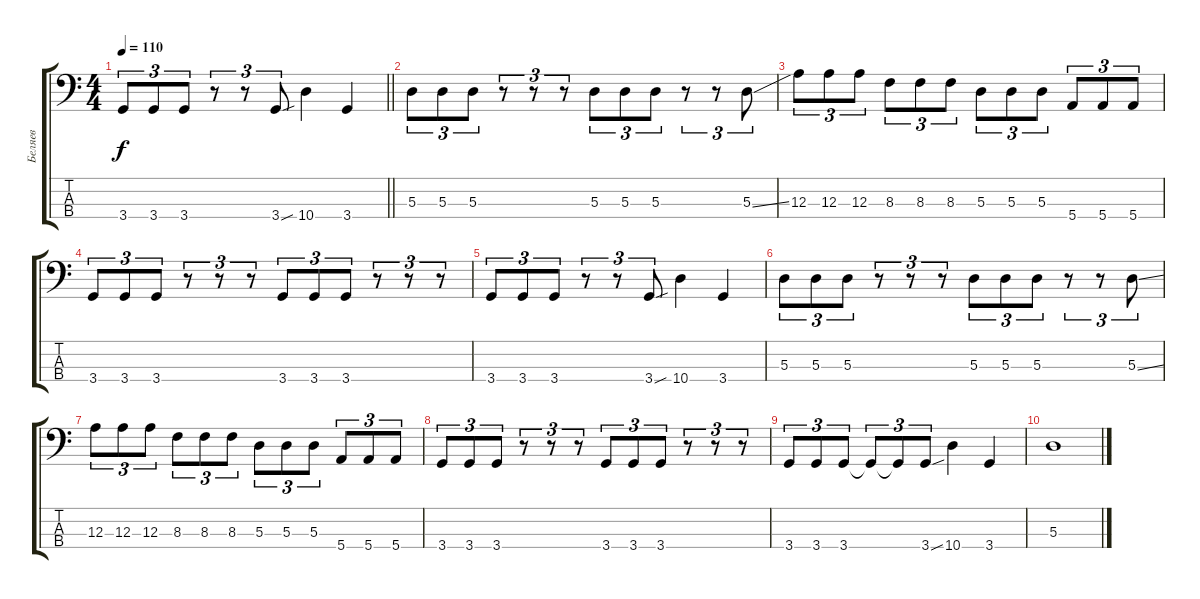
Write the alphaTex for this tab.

\track ("Беляев" "Беляев") {instrument electricbassfinger}
\staff {score tabs}
\tuning (G2 D2 A1 E1) {hide}
\ts (4 4)
\tempo 110
\clef f4
\barLineRight lightlight
\ks c
3.4.8{tu (3 2) dy f} 3.4.8{tu (3 2)} 3.4.8{tu (3 2)} r.8{tu (3 2)} r.8{tu (3 2)} 3.4{sou}.8{tu (3 2)} 10.4.4 3.4.4 |
5.3.8{tu (3 2)} 5.3.8{tu (3 2)} 5.3.8{tu (3 2)} r.8{tu (3 2)} r.8{tu (3 2)} r.8{tu (3 2)} 5.3.8{tu (3 2)} 5.3.8{tu (3 2)} 5.3.8{tu (3 2)} r.8{tu (3 2)} r.8{tu (3 2)} 5.3{ss}.8{tu (3 2)} |
12.3.8{tu (3 2)} 12.3.8{tu (3 2)} 12.3.8{tu (3 2)} 8.3.8{tu (3 2)} 8.3.8{tu (3 2)} 8.3.8{tu (3 2)} 5.3.8{tu (3 2)} 5.3.8{tu (3 2)} 5.3.8{tu (3 2)} 5.4.8{tu (3 2)} 5.4.8{tu (3 2)} 5.4.8{tu (3 2)} |
3.4.8{tu (3 2)} 3.4.8{tu (3 2)} 3.4.8{tu (3 2)} r.8{tu (3 2)} r.8{tu (3 2)} r.8{tu (3 2)} 3.4.8{tu (3 2)} 3.4.8{tu (3 2)} 3.4.8{tu (3 2)} r.8{tu (3 2)} r.8{tu (3 2)} r.8{tu (3 2)} |
3.4.8{tu (3 2)} 3.4.8{tu (3 2)} 3.4.8{tu (3 2)} r.8{tu (3 2)} r.8{tu (3 2)} 3.4{sou}.8{tu (3 2)} 10.4.4 3.4.4 |
5.3.8{tu (3 2)} 5.3.8{tu (3 2)} 5.3.8{tu (3 2)} r.8{tu (3 2)} r.8{tu (3 2)} r.8{tu (3 2)} 5.3.8{tu (3 2)} 5.3.8{tu (3 2)} 5.3.8{tu (3 2)} r.8{tu (3 2)} r.8{tu (3 2)} 5.3{ss}.8{tu (3 2)} |
12.3.8{tu (3 2)} 12.3.8{tu (3 2)} 12.3.8{tu (3 2)} 8.3.8{tu (3 2)} 8.3.8{tu (3 2)} 8.3.8{tu (3 2)} 5.3.8{tu (3 2)} 5.3.8{tu (3 2)} 5.3.8{tu (3 2)} 5.4.8{tu (3 2)} 5.4.8{tu (3 2)} 5.4.8{tu (3 2)} |
3.4.8{tu (3 2)} 3.4.8{tu (3 2)} 3.4.8{tu (3 2)} r.8{tu (3 2)} r.8{tu (3 2)} r.8{tu (3 2)} 3.4.8{tu (3 2)} 3.4.8{tu (3 2)} 3.4.8{tu (3 2)} r.8{tu (3 2)} r.8{tu (3 2)} r.8{tu (3 2)} |
3.4.8{tu (3 2)} 3.4.8{tu (3 2)} 3.4.8{tu (3 2)} 3.4{t}.8{tu (3 2)} 3.4{t}.8{tu (3 2)} 3.4{sou}.8{tu (3 2)} 10.4.4 3.4.4 |
5.3.1
